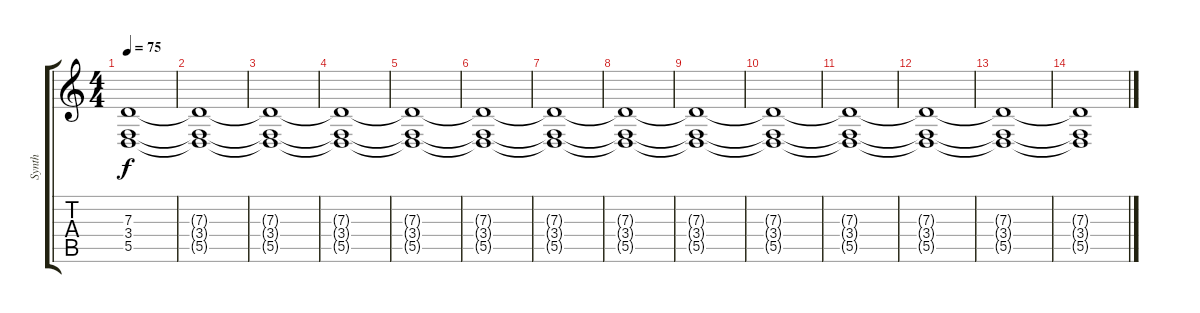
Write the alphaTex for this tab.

\track ("Synth" "Synth") {instrument stringensemble2}
\staff {score tabs}
\tuning (E4 B3 G3 D3 A2 E2) {hide}
\ts (4 4)
\tempo 75
\clef g2
\ks c
(7.3{t} 3.4{t} 5.5{t}).1{dy f} |
(7.3{t} 3.4{t} 5.5{t}).1 |
(7.3{t} 3.4{t} 5.5{t}).1 |
(7.3{t} 3.4{t} 5.5{t}).1 |
(7.3{t} 3.4{t} 5.5{t}).1 |
(7.3{t} 3.4{t} 5.5{t}).1 |
(7.3{t} 3.4{t} 5.5{t}).1 |
(7.3{t} 3.4{t} 5.5{t}).1 |
(7.3{t} 3.4{t} 5.5{t}).1 |
(7.3{t} 3.4{t} 5.5{t}).1 |
(7.3{t} 3.4{t} 5.5{t}).1 |
(7.3{t} 3.4{t} 5.5{t}).1 |
(7.3{t} 3.4{t} 5.5{t}).1 |
(7.3{t} 3.4{t} 5.5{t}).1
